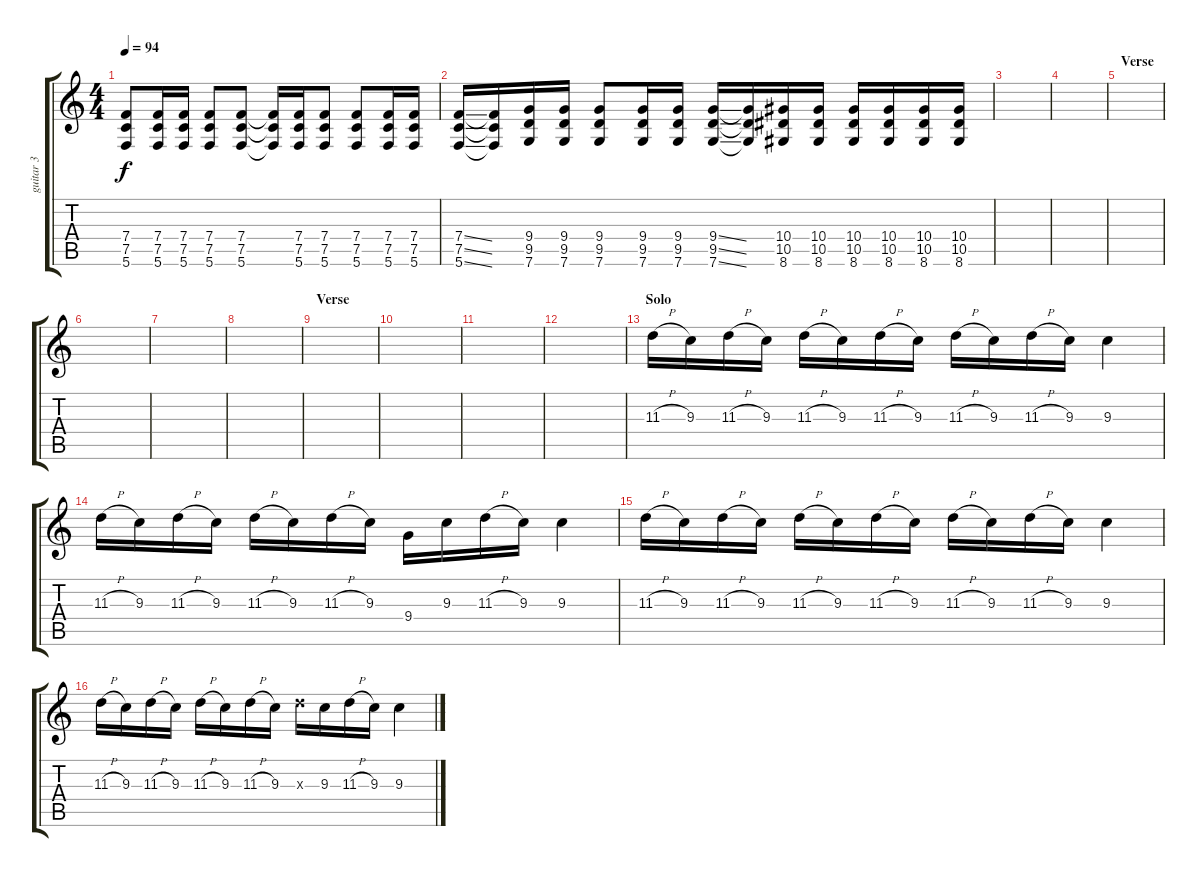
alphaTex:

\track ("guitar 3" "guitar 3") {instrument distortionguitar}
\staff {score tabs}
\tuning (C4 G3 Eb3 Bb2 F2 C2) {hide}
\ts (4 4)
\tempo 94
\clef g2
\ks c
(7.4 7.5 5.6).8{dy f} (7.4 7.5 5.6).16 (7.4 7.5 5.6).16 (7.4 7.5 5.6).8 (7.4 7.5 5.6).8 (7.4{t} 7.5{t} 5.6{t}).16 (7.4 7.5 5.6).16 (7.4 7.5 5.6).8 (7.4 7.5 5.6).8 (7.4 7.5 5.6).16 (7.4 7.5 5.6).16 |
(7.4{ss} 7.5{ss} 5.6{ss}).16 (7.4{t} 7.5{t} 5.6{t}).16 (9.4 9.5 7.6).16 (9.4 9.5 7.6).16 (9.4 9.5 7.6).8 (9.4 9.5 7.6).16 (9.4 9.5 7.6).16 (9.4{ss} 9.5{ss} 7.6{ss}).16 (9.4{t} 9.5{t} 7.6{t}).16 (10.4 10.5 8.6).16 (10.4 10.5 8.6).16 (10.4 10.5 8.6).16 (10.4 10.5 8.6).16 (10.4 10.5 8.6).16 (10.4 10.5 8.6).16 |
|
|
\section ("" "Verse")
|
|
|
|
\section ("" "Verse")
|
|
|
|
\section ("" "Solo")
11.3{h}.16 9.3.16 11.3{h}.16 9.3.16 11.3{h}.16 9.3.16 11.3{h}.16 9.3.16 11.3{h}.16 9.3.16 11.3{h}.16 9.3.16 9.3.4 |
11.3{h}.16 9.3.16 11.3{h}.16 9.3.16 11.3{h}.16 9.3.16 11.3{h}.16 9.3.16 9.4.16 9.3.16 11.3{h}.16 9.3.16 9.3.4 |
11.3{h}.16 9.3.16 11.3{h}.16 9.3.16 11.3{h}.16 9.3.16 11.3{h}.16 9.3.16 11.3{h}.16 9.3.16 11.3{h}.16 9.3.16 9.3.4 |
11.3{h}.16 9.3.16 11.3{h}.16 9.3.16 11.3{h}.16 9.3.16 11.3{h}.16 9.3.16 11.3{x}.16 9.3.16 11.3{h}.16 9.3.16 9.3.4
